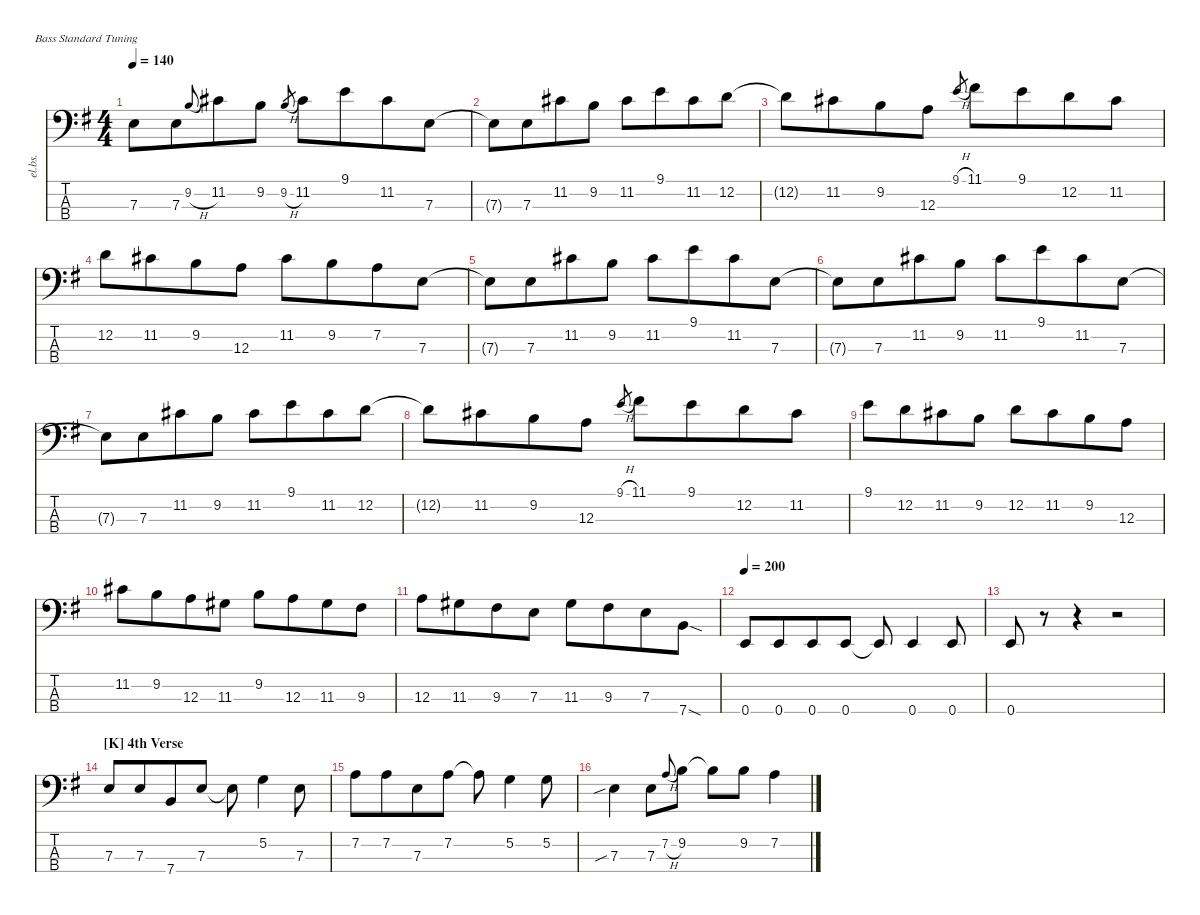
\defaultSystemsLayout 4
\hideDynamics
\bracketExtendMode nobrackets
\track ("E.Bass" "el.bs.") {instrument electricbassfinger}
\staff {score tabs}
\tuning (G2 D2 A1 E1)
\ts (4 4)
\tempo 140
\clef f4
\scale
1.06259
\ks g
7.3{t acc forcenatural}.8{dy mf} 7.3{acc forcenatural}.8{beam merge} 9.2{h acc forcenatural}.8{gr onbeat} 11.2{acc #}.8 9.2{acc forcenatural}.8 9.2{h acc forcenatural}.8{gr} 11.2{acc #}.8 9.1{acc forcenatural}.8{beam merge} 11.2{acc #}.8 7.3{acc forcenatural}.8 |
7.3{t acc forcenatural}.8 7.3{acc forcenatural}.8{beam merge} 11.2{acc #}.8 9.2{acc forcenatural}.8 11.2{acc #}.8 9.1{acc forcenatural}.8{beam merge} 11.2{acc #}.8 12.2{acc forcenatural}.8 |
12.2{t acc forcenatural}.8 11.2{acc #}.8{beam merge} 9.2{acc forcenatural}.8 12.3{acc forcenatural}.8 9.1{h acc forcenatural}.8{gr} 11.1{acc #}.8 9.1{acc forcenatural}.8{beam merge} 12.2{acc forcenatural}.8 11.2{acc #}.8 |
12.2{acc forcenatural}.8 11.2{acc #}.8{beam merge} 9.2{acc forcenatural}.8 12.3{acc forcenatural}.8 11.2{acc #}.8 9.2{acc forcenatural}.8{beam merge} 7.2{acc forcenatural}.8 7.3{acc forcenatural}.8 |
7.3{t acc forcenatural}.8 7.3{acc forcenatural}.8{beam merge} 11.2{acc #}.8 9.2{acc forcenatural}.8 11.2{acc #}.8 9.1{acc forcenatural}.8{beam merge} 11.2{acc #}.8 7.3{acc forcenatural}.8 |
7.3{t acc forcenatural}.8 7.3{acc forcenatural}.8{beam merge} 11.2{acc #}.8 9.2{acc forcenatural}.8 11.2{acc #}.8 9.1{acc forcenatural}.8{beam merge} 11.2{acc #}.8 7.3{acc forcenatural}.8 |
7.3{t acc forcenatural}.8 7.3{acc forcenatural}.8{beam merge} 11.2{acc #}.8 9.2{acc forcenatural}.8 11.2{acc #}.8 9.1{acc forcenatural}.8{beam merge} 11.2{acc #}.8 12.2{acc forcenatural}.8 |
12.2{t acc forcenatural}.8 11.2{acc #}.8{beam merge} 9.2{acc forcenatural}.8 12.3{acc forcenatural}.8 9.1{h acc forcenatural}.8{gr} 11.1{acc #}.8 9.1{acc forcenatural}.8{beam merge} 12.2{acc forcenatural}.8 11.2{acc #}.8 |
9.1{acc forcenatural}.8 12.2{acc forcenatural}.8{beam merge} 11.2{acc #}.8 9.2{acc forcenatural}.8 12.2{acc forcenatural}.8 11.2{acc #}.8{beam merge} 9.2{acc forcenatural}.8 12.3{acc forcenatural}.8 |
11.2{acc #}.8 9.2{acc forcenatural}.8{beam merge} 12.3{acc forcenatural}.8 11.3{acc #}.8 9.2{acc forcenatural}.8 12.3{acc forcenatural}.8{beam merge} 11.3{acc #}.8 9.3{acc #}.8 |
12.3{acc forcenatural}.8 11.3{acc #}.8{beam merge} 9.3{acc #}.8 7.3{acc forcenatural}.8 11.3{acc #}.8 9.3{acc #}.8{beam merge} 7.3{acc forcenatural}.8 7.4{sod acc forcenatural}.8 |
\tempo 200
0.4{acc forcenatural}.8 0.4{acc forcenatural}.8{beam merge} 0.4{acc forcenatural}.8 0.4{acc forcenatural}.8 0.4{t acc forcenatural}.8 0.4{acc forcenatural}.4 0.4{acc forcenatural}.8 |
0.4{acc forcenatural}.8 r.8 r.4 r.2 |
\section ("K" "4th Verse")
7.3{acc forcenatural}.8 7.3{acc forcenatural}.8{beam merge} 7.4{acc forcenatural}.8 7.3{acc forcenatural}.8 7.3{t acc forcenatural}.8 5.2{acc forcenatural}.4 7.3{acc forcenatural}.8 |
7.2{acc forcenatural}.8 7.2{acc forcenatural}.8{beam merge} 7.3{acc forcenatural}.8 7.2{acc forcenatural}.8 7.2{t acc forcenatural}.8 5.2{acc forcenatural}.4 5.2{acc forcenatural}.8 |
7.3{sib acc forcenatural}.4 7.3{acc forcenatural}.8 7.2{h acc forcenatural}.8{gr onbeat} 9.2{acc forcenatural}.8 9.2{t acc forcenatural}.8 9.2{acc forcenatural}.8 7.2{acc forcenatural}.4
